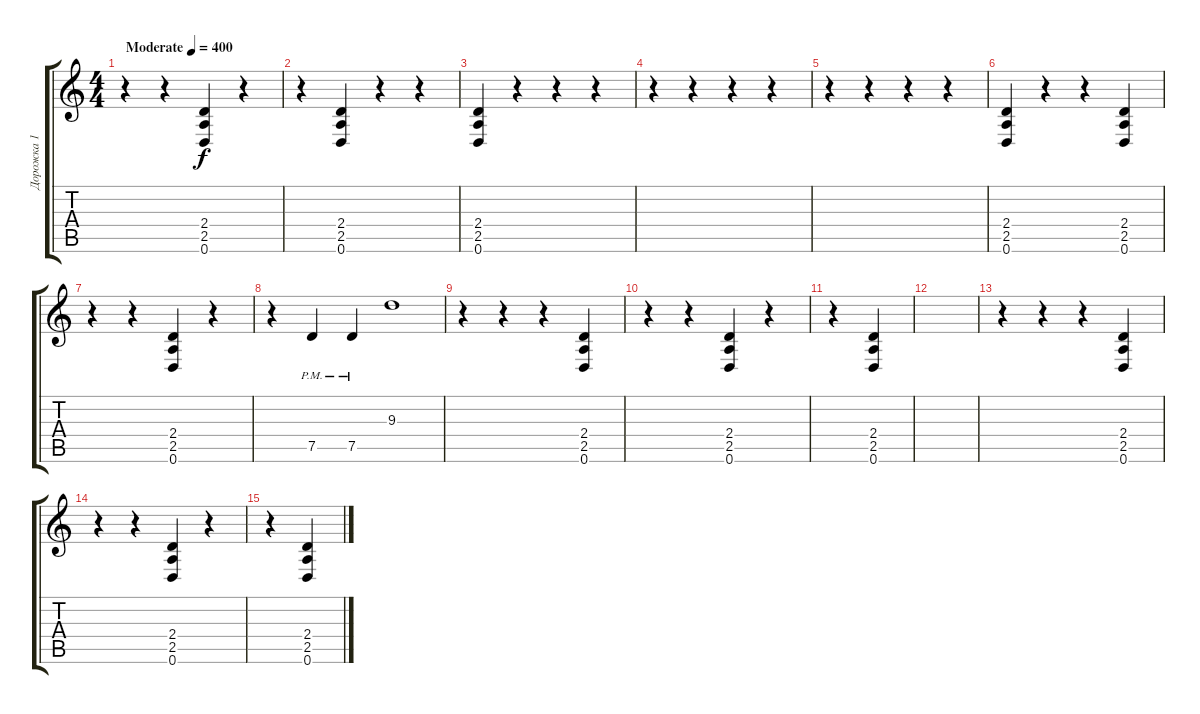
\track ("Дорожка 1" "Дорожка 1") {instrument overdrivenguitar}
\staff {score tabs}
\tuning (D4 A3 F3 C3 G2 D2) {hide}
\ts (4 4)
\tempo (400 "Moderate")
\clef g2
\ks c
r.4{dy f instrument overdrivenguitar} r.4 (2.4 2.5 0.6).4 r.4 |
r.4 (2.4 2.5 0.6).4 r.4 r.4 |
(2.4 2.5 0.6).4 r.4 r.4 r.4 |
r.4 r.4 r.4 r.4 |
r.4 r.4 r.4 r.4 |
(2.4 2.5 0.6).4 r.4 r.4 (2.4 2.5 0.6).4 |
r.4 r.4 (2.4 2.5 0.6).4 r.4 |
r.4 7.5{pm}.4 7.5{pm}.4 9.3.1 |
r.4 r.4 r.4 (2.4 2.5 0.6).4 |
r.4 r.4 (2.4 2.5 0.6).4 r.4 |
r.4 (2.4 2.5 0.6).4 |
|
r.4 r.4 r.4 (2.4 2.5 0.6).4 |
r.4 r.4 (2.4 2.5 0.6).4 r.4 |
r.4 (2.4 2.5 0.6).4
